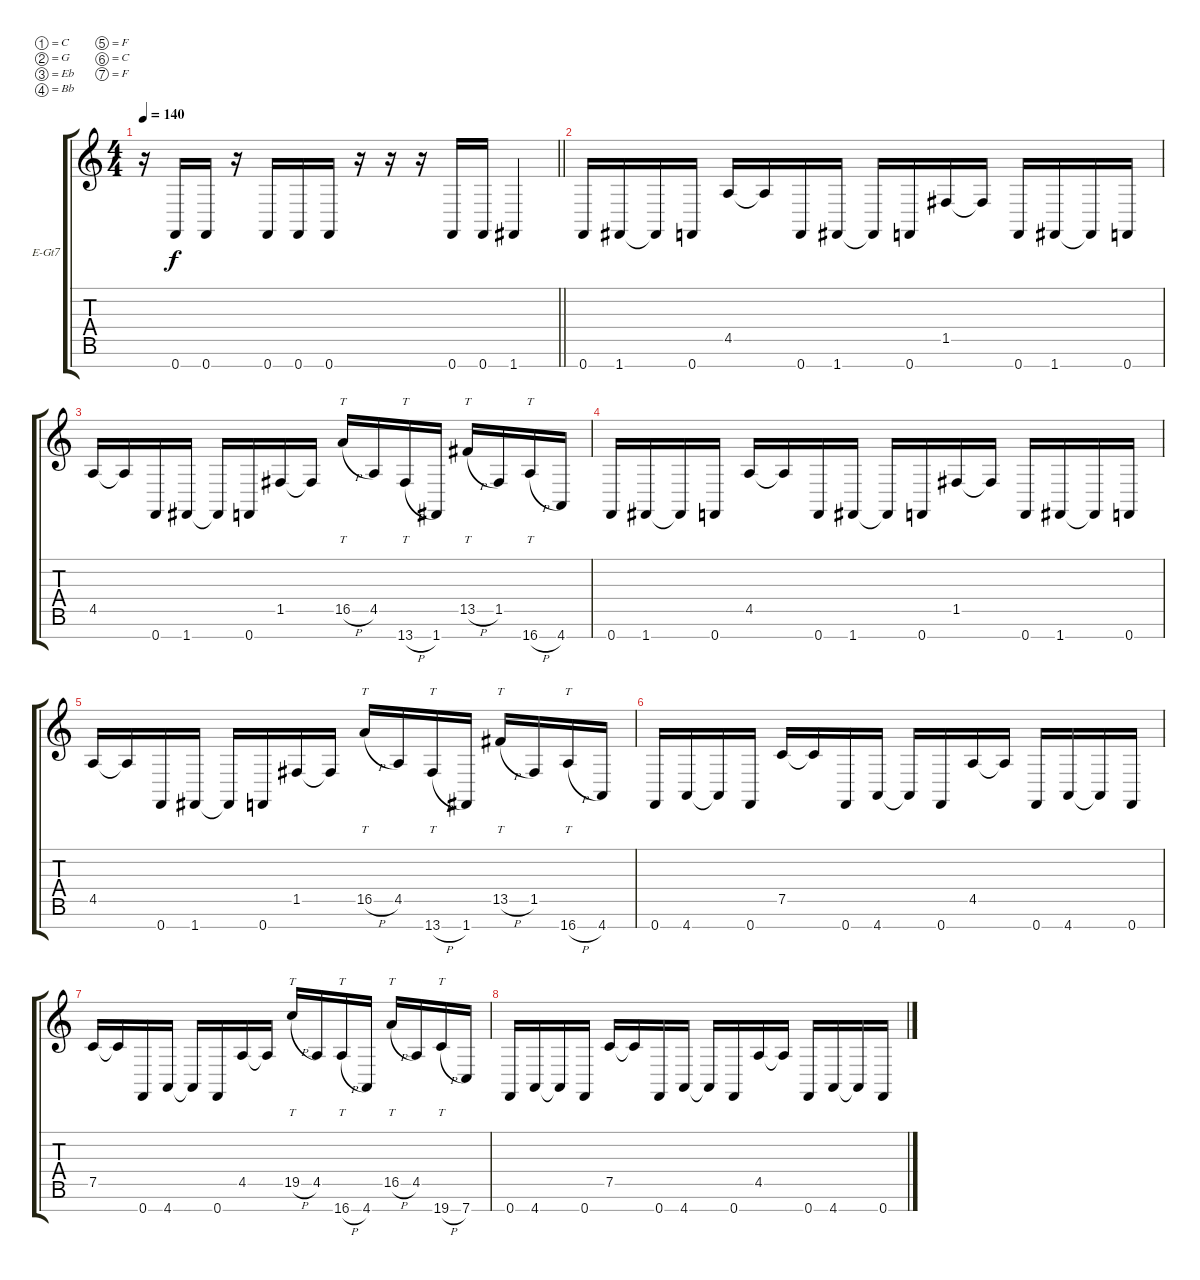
\bracketExtendMode groupsimilarinstruments
\firstSystemTrackNameOrientation horizontal
\otherSystemsTrackNameOrientation horizontal
\track ("Charlie" "E-Gt7") {instrument distortionguitar}
\staff {score tabs}
\tuning (C4 G3 Eb3 Bb2 F2 C2 F1)
\ts (4 4)
\tempo 140
\clef g2
\barLineRight lightlight
\ks c
r.16{dy f} 0.7.16 0.7.16 r.16 0.7.16 0.7.16 0.7.16 r.16 r.16 r.16 0.7.16 0.7.16 1.7.4 |
\section ("" "")
0.7.16 1.7.16 1.7{t}.16 0.7.16 4.5.16 4.5{t}.16 0.7.16 1.7.16 1.7{t}.16 0.7.16 1.5.16 1.5{t}.16 0.7.16 1.7.16 1.7{t}.16 0.7.16 |
4.5.16 4.5{t}.16 0.7.16 1.7.16 1.7{t}.16 0.7.16 1.5.16 1.5{t}.16 16.5{h}.16{tt} 4.5.16 13.7{h}.16{tt} 1.7.16 13.5{h}.16{tt} 1.5.16 16.7{h}.16{tt} 4.7.16 |
0.7.16 1.7.16 1.7{t}.16 0.7.16 4.5.16 4.5{t}.16 0.7.16 1.7.16 1.7{t}.16 0.7.16 1.5.16 1.5{t}.16 0.7.16 1.7.16 1.7{t}.16 0.7.16 |
4.5.16 4.5{t}.16 0.7.16 1.7.16 1.7{t}.16 0.7.16 1.5.16 1.5{t}.16 16.5{h}.16{tt} 4.5.16 13.7{h}.16{tt} 1.7.16 13.5{h}.16{tt} 1.5.16 16.7{h}.16{tt} 4.7.16 |
0.7.16 4.7.16 4.7{t}.16 0.7.16 7.5.16 7.5{t}.16 0.7.16 4.7.16 4.7{t}.16 0.7.16 4.5.16 4.5{t}.16 0.7.16 4.7.16 4.7{t}.16 0.7.16 |
7.5.16 7.5{t}.16 0.7.16 4.7.16 4.7{t}.16 0.7.16 4.5.16 4.5{t}.16 19.5{h}.16{tt} 4.5.16 16.7{h}.16{tt} 4.7.16 16.5{h}.16{tt} 4.5.16 19.7{h}.16{tt} 7.7.16 |
0.7.16 4.7.16 4.7{t}.16 0.7.16 7.5.16 7.5{t}.16 0.7.16 4.7.16 4.7{t}.16 0.7.16 4.5.16 4.5{t}.16 0.7.16 4.7.16 4.7{t}.16 0.7.16
